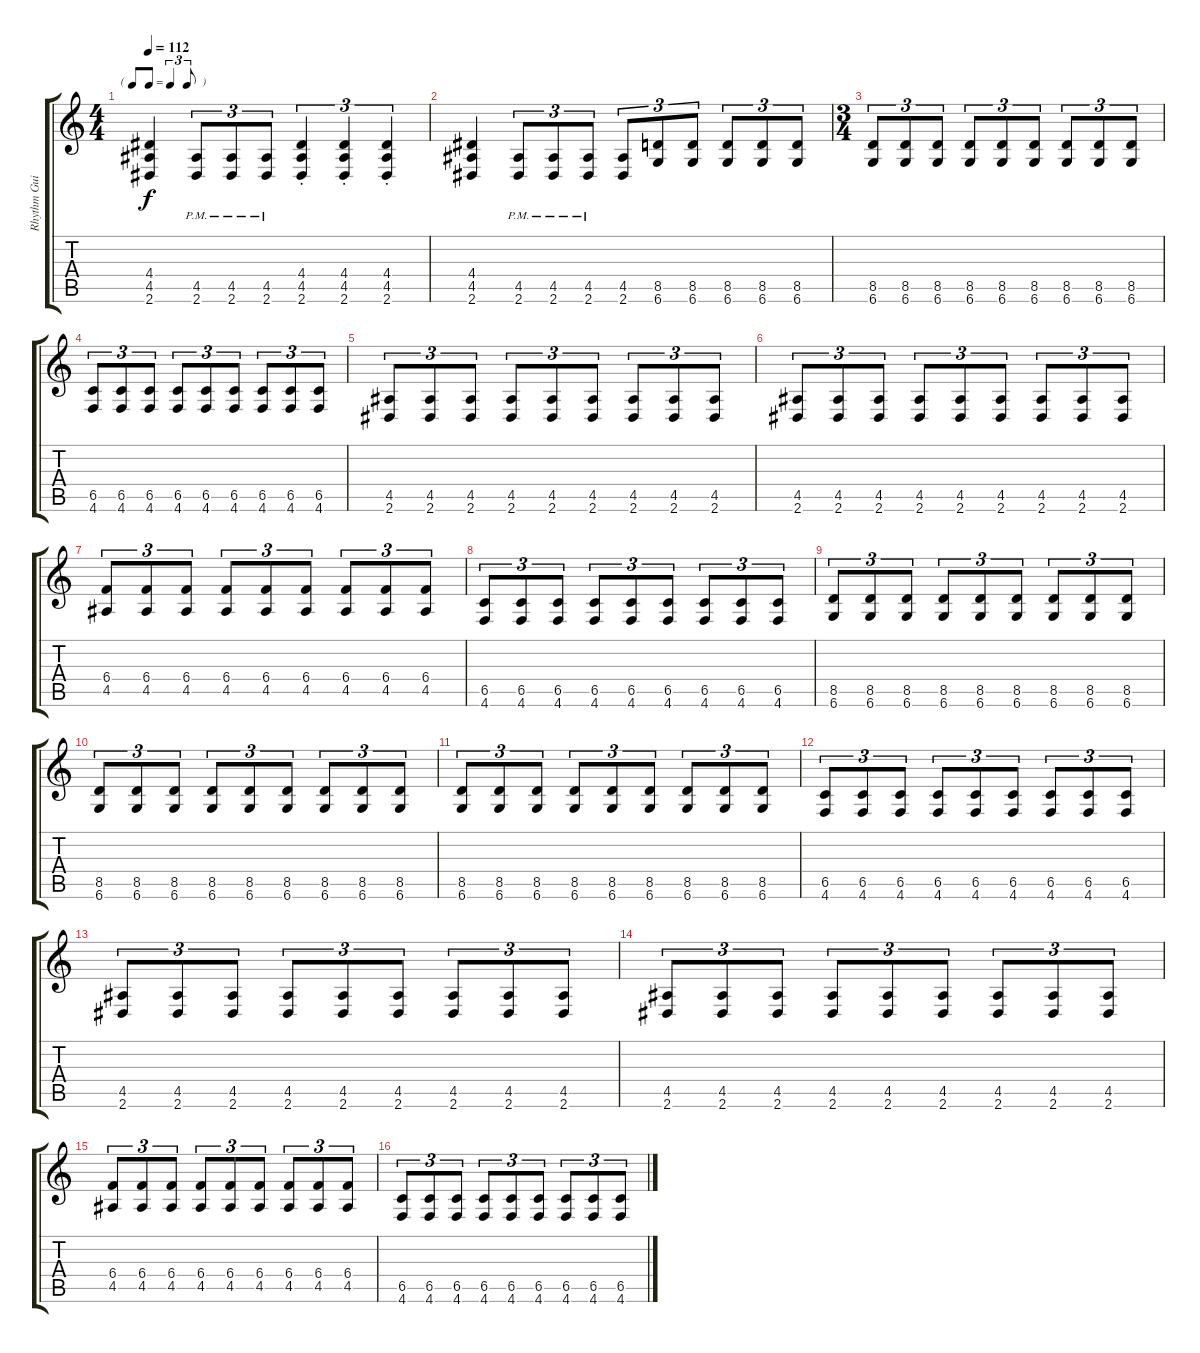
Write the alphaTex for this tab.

\track ("Rhythm Guitar" "Rhythm Gui") {instrument overdrivenguitar}
\staff {score tabs}
\tuning (Db4 Ab3 E3 B2 Gb2 Db2) {hide}
\ts (4 4)
\tf triplet8th
\tempo 112
\clef g2
\ks c
(4.4 4.5 2.6).4{dy f} (4.5{pm} 2.6{pm}).8{tu (3 2)} (4.5{pm} 2.6{pm}).8{tu (3 2)} (4.5{pm} 2.6{pm}).8{tu (3 2)} (4.4{st} 4.5{st} 2.6{st}).4{tu (3 2)} (4.4{st} 4.5{st} 2.6{st}).4{tu (3 2)} (4.4{st} 4.5{st} 2.6{st}).4{tu (3 2)} |
(4.4 4.5 2.6).4 (4.5{pm} 2.6{pm}).8{tu (3 2)} (4.5{pm} 2.6{pm}).8{tu (3 2)} (4.5{pm} 2.6{pm}).8{tu (3 2)} (4.5 2.6).8{tu (3 2)} (8.5 6.6).8{tu (3 2)} (8.5 6.6).8{tu (3 2)} (8.5 6.6).8{tu (3 2)} (8.5 6.6).8{tu (3 2)} (8.5 6.6).8{tu (3 2)} |
\ts (3 4)
(8.5 6.6).8{tu (3 2)} (8.5 6.6).8{tu (3 2)} (8.5 6.6).8{tu (3 2)} (8.5 6.6).8{tu (3 2)} (8.5 6.6).8{tu (3 2)} (8.5 6.6).8{tu (3 2)} (8.5 6.6).8{tu (3 2)} (8.5 6.6).8{tu (3 2)} (8.5 6.6).8{tu (3 2)} |
(6.5 4.6).8{tu (3 2)} (6.5 4.6).8{tu (3 2)} (6.5 4.6).8{tu (3 2)} (6.5 4.6).8{tu (3 2)} (6.5 4.6).8{tu (3 2)} (6.5 4.6).8{tu (3 2)} (6.5 4.6).8{tu (3 2)} (6.5 4.6).8{tu (3 2)} (6.5 4.6).8{tu (3 2)} |
(4.5 2.6).8{tu (3 2)} (4.5 2.6).8{tu (3 2)} (4.5 2.6).8{tu (3 2)} (4.5 2.6).8{tu (3 2)} (4.5 2.6).8{tu (3 2)} (4.5 2.6).8{tu (3 2)} (4.5 2.6).8{tu (3 2)} (4.5 2.6).8{tu (3 2)} (4.5 2.6).8{tu (3 2)} |
(4.5 2.6).8{tu (3 2)} (4.5 2.6).8{tu (3 2)} (4.5 2.6).8{tu (3 2)} (4.5 2.6).8{tu (3 2)} (4.5 2.6).8{tu (3 2)} (4.5 2.6).8{tu (3 2)} (4.5 2.6).8{tu (3 2)} (4.5 2.6).8{tu (3 2)} (4.5 2.6).8{tu (3 2)} |
(6.4 4.5).8{tu (3 2)} (6.4 4.5).8{tu (3 2)} (6.4 4.5).8{tu (3 2)} (6.4 4.5).8{tu (3 2)} (6.4 4.5).8{tu (3 2)} (6.4 4.5).8{tu (3 2)} (6.4 4.5).8{tu (3 2)} (6.4 4.5).8{tu (3 2)} (6.4 4.5).8{tu (3 2)} |
(6.5 4.6).8{tu (3 2)} (6.5 4.6).8{tu (3 2)} (6.5 4.6).8{tu (3 2)} (6.5 4.6).8{tu (3 2)} (6.5 4.6).8{tu (3 2)} (6.5 4.6).8{tu (3 2)} (6.5 4.6).8{tu (3 2)} (6.5 4.6).8{tu (3 2)} (6.5 4.6).8{tu (3 2)} |
(8.5 6.6).8{tu (3 2)} (8.5 6.6).8{tu (3 2)} (8.5 6.6).8{tu (3 2)} (8.5 6.6).8{tu (3 2)} (8.5 6.6).8{tu (3 2)} (8.5 6.6).8{tu (3 2)} (8.5 6.6).8{tu (3 2)} (8.5 6.6).8{tu (3 2)} (8.5 6.6).8{tu (3 2)} |
(8.5 6.6).8{tu (3 2)} (8.5 6.6).8{tu (3 2)} (8.5 6.6).8{tu (3 2)} (8.5 6.6).8{tu (3 2)} (8.5 6.6).8{tu (3 2)} (8.5 6.6).8{tu (3 2)} (8.5 6.6).8{tu (3 2)} (8.5 6.6).8{tu (3 2)} (8.5 6.6).8{tu (3 2)} |
(8.5 6.6).8{tu (3 2)} (8.5 6.6).8{tu (3 2)} (8.5 6.6).8{tu (3 2)} (8.5 6.6).8{tu (3 2)} (8.5 6.6).8{tu (3 2)} (8.5 6.6).8{tu (3 2)} (8.5 6.6).8{tu (3 2)} (8.5 6.6).8{tu (3 2)} (8.5 6.6).8{tu (3 2)} |
(6.5 4.6).8{tu (3 2)} (6.5 4.6).8{tu (3 2)} (6.5 4.6).8{tu (3 2)} (6.5 4.6).8{tu (3 2)} (6.5 4.6).8{tu (3 2)} (6.5 4.6).8{tu (3 2)} (6.5 4.6).8{tu (3 2)} (6.5 4.6).8{tu (3 2)} (6.5 4.6).8{tu (3 2)} |
(4.5 2.6).8{tu (3 2)} (4.5 2.6).8{tu (3 2)} (4.5 2.6).8{tu (3 2)} (4.5 2.6).8{tu (3 2)} (4.5 2.6).8{tu (3 2)} (4.5 2.6).8{tu (3 2)} (4.5 2.6).8{tu (3 2)} (4.5 2.6).8{tu (3 2)} (4.5 2.6).8{tu (3 2)} |
(4.5 2.6).8{tu (3 2)} (4.5 2.6).8{tu (3 2)} (4.5 2.6).8{tu (3 2)} (4.5 2.6).8{tu (3 2)} (4.5 2.6).8{tu (3 2)} (4.5 2.6).8{tu (3 2)} (4.5 2.6).8{tu (3 2)} (4.5 2.6).8{tu (3 2)} (4.5 2.6).8{tu (3 2)} |
(6.4 4.5).8{tu (3 2)} (6.4 4.5).8{tu (3 2)} (6.4 4.5).8{tu (3 2)} (6.4 4.5).8{tu (3 2)} (6.4 4.5).8{tu (3 2)} (6.4 4.5).8{tu (3 2)} (6.4 4.5).8{tu (3 2)} (6.4 4.5).8{tu (3 2)} (6.4 4.5).8{tu (3 2)} |
(6.5 4.6).8{tu (3 2)} (6.5 4.6).8{tu (3 2)} (6.5 4.6).8{tu (3 2)} (6.5 4.6).8{tu (3 2)} (6.5 4.6).8{tu (3 2)} (6.5 4.6).8{tu (3 2)} (6.5 4.6).8{tu (3 2)} (6.5 4.6).8{tu (3 2)} (6.5 4.6).8{tu (3 2)}
